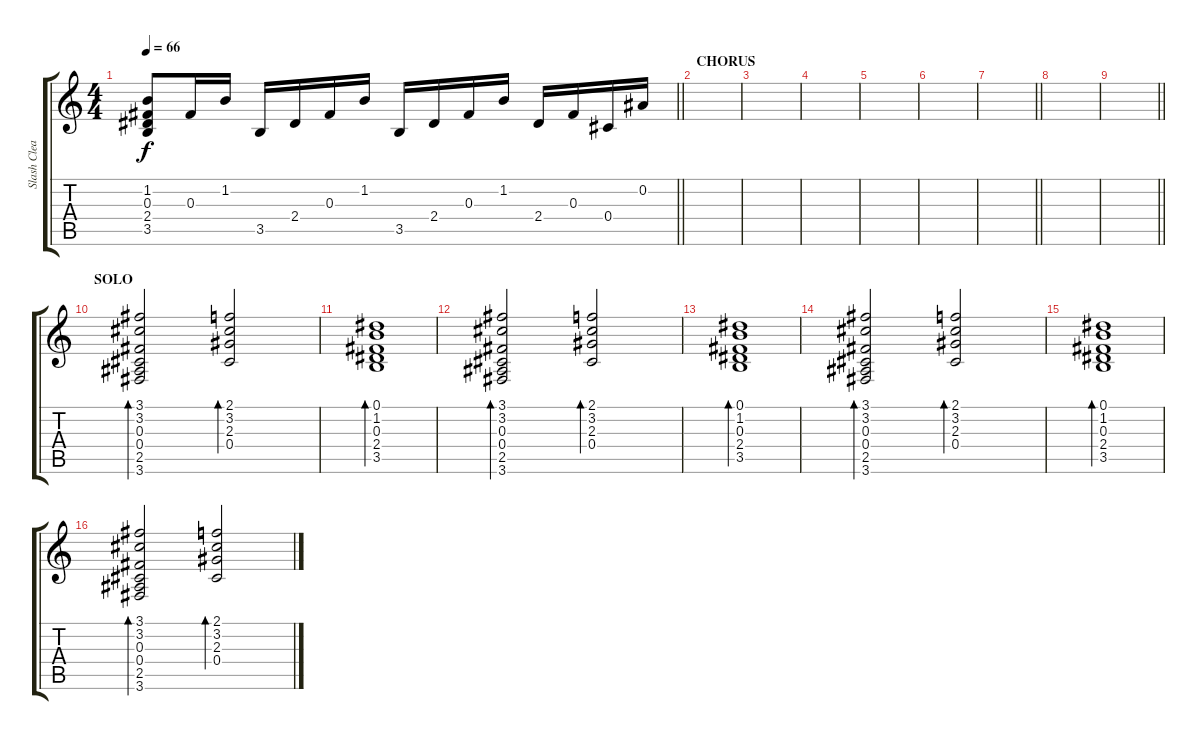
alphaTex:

\track ("Slash Clean" "Slash Clea") {instrument overdrivenguitar}
\staff {score tabs}
\tuning (Eb4 Bb3 Gb3 Db3 Ab2 Eb2) {hide}
\ts (4 4)
\tempo 66
\clef g2
\barLineRight lightlight
\ks c
(1.2 0.3 2.4 3.5).8{dy f} 0.3.16 1.2.16 3.5.16 2.4.16 0.3.16 1.2.16 3.5.16 2.4.16 0.3.16 1.2.16 2.4.16 0.3.16 0.4.16 0.2.16 |
\section ("" "CHORUS")
|
|
|
|
|
\barLineRight lightlight
|
|
\barLineRight lightlight
|
\section ("" "SOLO")
(3.1 3.2 0.3 0.4 2.5 3.6).2{bd 120} (2.1 3.2 2.3 0.4).2{bd 120} |
(0.1 1.2 0.3 2.4 3.5).1{bd 120} |
(3.1 3.2 0.3 0.4 2.5 3.6).2{bd 120} (2.1 3.2 2.3 0.4).2{bd 120} |
(0.1 1.2 0.3 2.4 3.5).1{bd 120} |
(3.1 3.2 0.3 0.4 2.5 3.6).2{bd 120} (2.1 3.2 2.3 0.4).2{bd 120} |
(0.1 1.2 0.3 2.4 3.5).1{bd 120} |
(3.1 3.2 0.3 0.4 2.5 3.6).2{bd 120} (2.1 3.2 2.3 0.4).2{bd 120}
